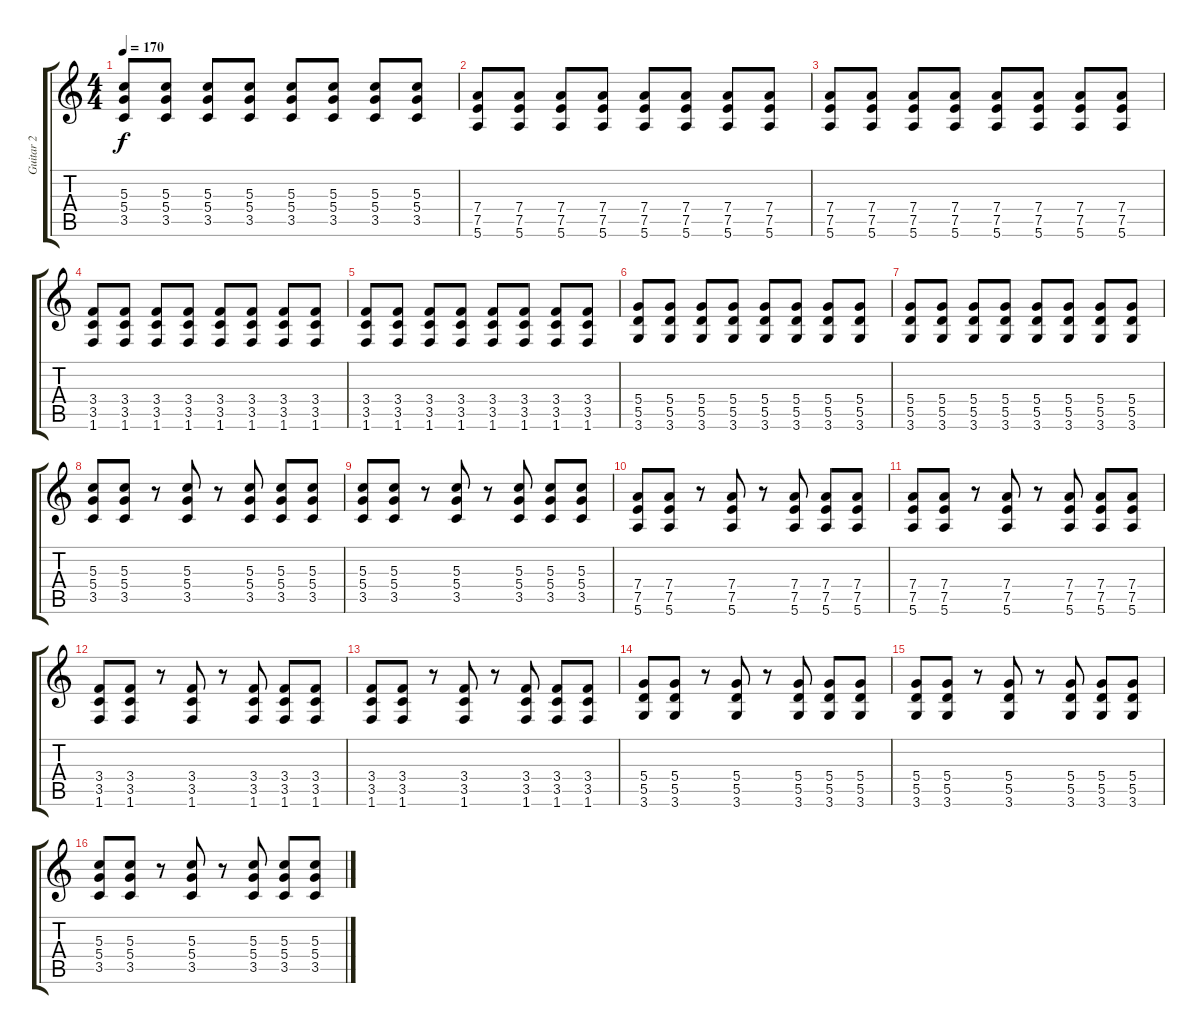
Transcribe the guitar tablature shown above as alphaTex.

\track ("Guitar 2" "Guitar 2") {instrument distortionguitar}
\staff {score tabs}
\tuning (E4 B3 G3 D3 A2 E2) {hide}
\ts (4 4)
\tempo 170
\clef g2
\ks c
(5.3 5.4 3.5).8{dy f} (5.3 5.4 3.5).8 (5.3 5.4 3.5).8 (5.3 5.4 3.5).8 (5.3 5.4 3.5).8 (5.3 5.4 3.5).8 (5.3 5.4 3.5).8 (5.3 5.4 3.5).8 |
(7.4 7.5 5.6).8 (7.4 7.5 5.6).8 (7.4 7.5 5.6).8 (7.4 7.5 5.6).8 (7.4 7.5 5.6).8 (7.4 7.5 5.6).8 (7.4 7.5 5.6).8 (7.4 7.5 5.6).8 |
(7.4 7.5 5.6).8 (7.4 7.5 5.6).8 (7.4 7.5 5.6).8 (7.4 7.5 5.6).8 (7.4 7.5 5.6).8 (7.4 7.5 5.6).8 (7.4 7.5 5.6).8 (7.4 7.5 5.6).8 |
(3.4 3.5 1.6).8 (3.4 3.5 1.6).8 (3.4 3.5 1.6).8 (3.4 3.5 1.6).8 (3.4 3.5 1.6).8 (3.4 3.5 1.6).8 (3.4 3.5 1.6).8 (3.4 3.5 1.6).8 |
(3.4 3.5 1.6).8 (3.4 3.5 1.6).8 (3.4 3.5 1.6).8 (3.4 3.5 1.6).8 (3.4 3.5 1.6).8 (3.4 3.5 1.6).8 (3.4 3.5 1.6).8 (3.4 3.5 1.6).8 |
(5.4 5.5 3.6).8 (5.4 5.5 3.6).8 (5.4 5.5 3.6).8 (5.4 5.5 3.6).8 (5.4 5.5 3.6).8 (5.4 5.5 3.6).8 (5.4 5.5 3.6).8 (5.4 5.5 3.6).8 |
(5.4 5.5 3.6).8 (5.4 5.5 3.6).8 (5.4 5.5 3.6).8 (5.4 5.5 3.6).8 (5.4 5.5 3.6).8 (5.4 5.5 3.6).8 (5.4 5.5 3.6).8 (5.4 5.5 3.6).8 |
(5.3 5.4 3.5).8 (5.3 5.4 3.5).8 r.8 (5.3 5.4 3.5).8 r.8 (5.3 5.4 3.5).8 (5.3 5.4 3.5).8 (5.3 5.4 3.5).8 |
(5.3 5.4 3.5).8 (5.3 5.4 3.5).8 r.8 (5.3 5.4 3.5).8 r.8 (5.3 5.4 3.5).8 (5.3 5.4 3.5).8 (5.3 5.4 3.5).8 |
(7.4 7.5 5.6).8 (7.4 7.5 5.6).8 r.8 (7.4 7.5 5.6).8 r.8 (7.4 7.5 5.6).8 (7.4 7.5 5.6).8 (7.4 7.5 5.6).8 |
(7.4 7.5 5.6).8 (7.4 7.5 5.6).8 r.8 (7.4 7.5 5.6).8 r.8 (7.4 7.5 5.6).8 (7.4 7.5 5.6).8 (7.4 7.5 5.6).8 |
(3.4 3.5 1.6).8 (3.4 3.5 1.6).8 r.8 (3.4 3.5 1.6).8 r.8 (3.4 3.5 1.6).8 (3.4 3.5 1.6).8 (3.4 3.5 1.6).8 |
(3.4 3.5 1.6).8 (3.4 3.5 1.6).8 r.8 (3.4 3.5 1.6).8 r.8 (3.4 3.5 1.6).8 (3.4 3.5 1.6).8 (3.4 3.5 1.6).8 |
(5.4 5.5 3.6).8 (5.4 5.5 3.6).8 r.8 (5.4 5.5 3.6).8 r.8 (5.4 5.5 3.6).8 (5.4 5.5 3.6).8 (5.4 5.5 3.6).8 |
(5.4 5.5 3.6).8 (5.4 5.5 3.6).8 r.8 (5.4 5.5 3.6).8 r.8 (5.4 5.5 3.6).8 (5.4 5.5 3.6).8 (5.4 5.5 3.6).8 |
(5.3 5.4 3.5).8 (5.3 5.4 3.5).8 r.8 (5.3 5.4 3.5).8 r.8 (5.3 5.4 3.5).8 (5.3 5.4 3.5).8 (5.3 5.4 3.5).8
